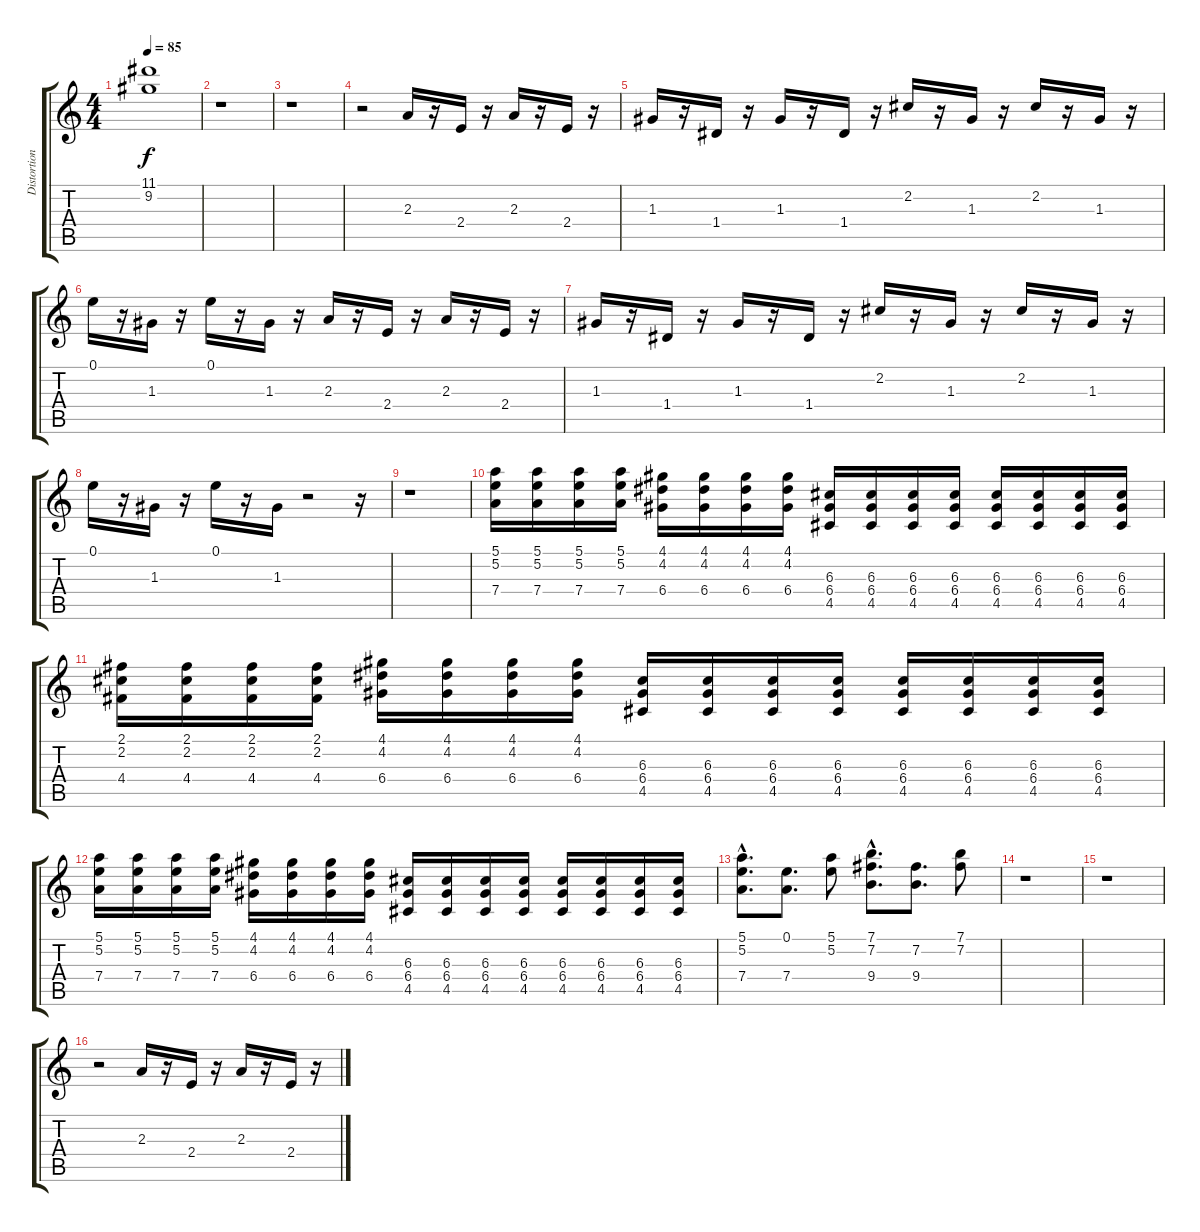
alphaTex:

\track ("Distortion" "Distortion") {instrument distortionguitar}
\staff {score tabs}
\tuning (E4 B3 G3 D3 A2 E2) {hide}
\ts (4 4)
\tempo 85
\clef g2
\ks c
(11.1 9.2).1{dy f instrument distortionguitar} |
r.1 |
r.1 |
r.2 2.3.16{volume 16} r.16 2.4.16 r.16 2.3.16 r.16 2.4.16 r.16 |
1.3.16 r.16 1.4.16 r.16 1.3.16 r.16 1.4.16 r.16 2.2.16 r.16 1.3.16 r.16 2.2.16 r.16 1.3.16 r.16 |
0.1.16 r.16 1.3.16 r.16 0.1.16 r.16 1.3.16 r.16 2.3.16 r.16 2.4.16 r.16 2.3.16 r.16 2.4.16 r.16 |
1.3.16 r.16 1.4.16 r.16 1.3.16 r.16 1.4.16 r.16 2.2.16 r.16 1.3.16 r.16 2.2.16 r.16 1.3.16 r.16 |
0.1.16 r.16 1.3.16 r.16 0.1.16 r.16 1.3.16 r.2 r.16 |
r.1 |
(5.1 5.2 7.4).16 (5.1 5.2 7.4).16 (5.1 5.2 7.4).16 (5.1 5.2 7.4).16 (4.1 4.2 6.4).16 (4.1 4.2 6.4).16 (4.1 4.2 6.4).16 (4.1 4.2 6.4).16 (6.3 6.4 4.5).16 (6.3 6.4 4.5).16 (6.3 6.4 4.5).16 (6.3 6.4 4.5).16 (6.3 6.4 4.5).16 (6.3 6.4 4.5).16 (6.3 6.4 4.5).16 (6.3 6.4 4.5).16 |
(2.1 2.2 4.4).16 (2.1 2.2 4.4).16 (2.1 2.2 4.4).16 (2.1 2.2 4.4).16 (4.1 4.2 6.4).16 (4.1 4.2 6.4).16 (4.1 4.2 6.4).16 (4.1 4.2 6.4).16 (6.3 6.4 4.5).16 (6.3 6.4 4.5).16 (6.3 6.4 4.5).16 (6.3 6.4 4.5).16 (6.3 6.4 4.5).16 (6.3 6.4 4.5).16 (6.3 6.4 4.5).16 (6.3 6.4 4.5).16 |
(5.1 5.2 7.4).16 (5.1 5.2 7.4).16 (5.1 5.2 7.4).16 (5.1 5.2 7.4).16 (4.1 4.2 6.4).16 (4.1 4.2 6.4).16 (4.1 4.2 6.4).16 (4.1 4.2 6.4).16 (6.3 6.4 4.5).16 (6.3 6.4 4.5).16 (6.3 6.4 4.5).16 (6.3 6.4 4.5).16 (6.3 6.4 4.5).16 (6.3 6.4 4.5).16 (6.3 6.4 4.5).16 (6.3 6.4 4.5).16 |
(5.1 5.2{hac} 7.4{hac}).8{d} (0.1 7.4).8{d} (5.1 5.2).8 (7.1 7.2{hac} 9.4{hac}).8{d} (7.2 9.4).8{d} (7.1 7.2).8 |
r.1 |
r.1 |
r.2 2.3.16 r.16 2.4.16 r.16 2.3.16 r.16 2.4.16 r.16
